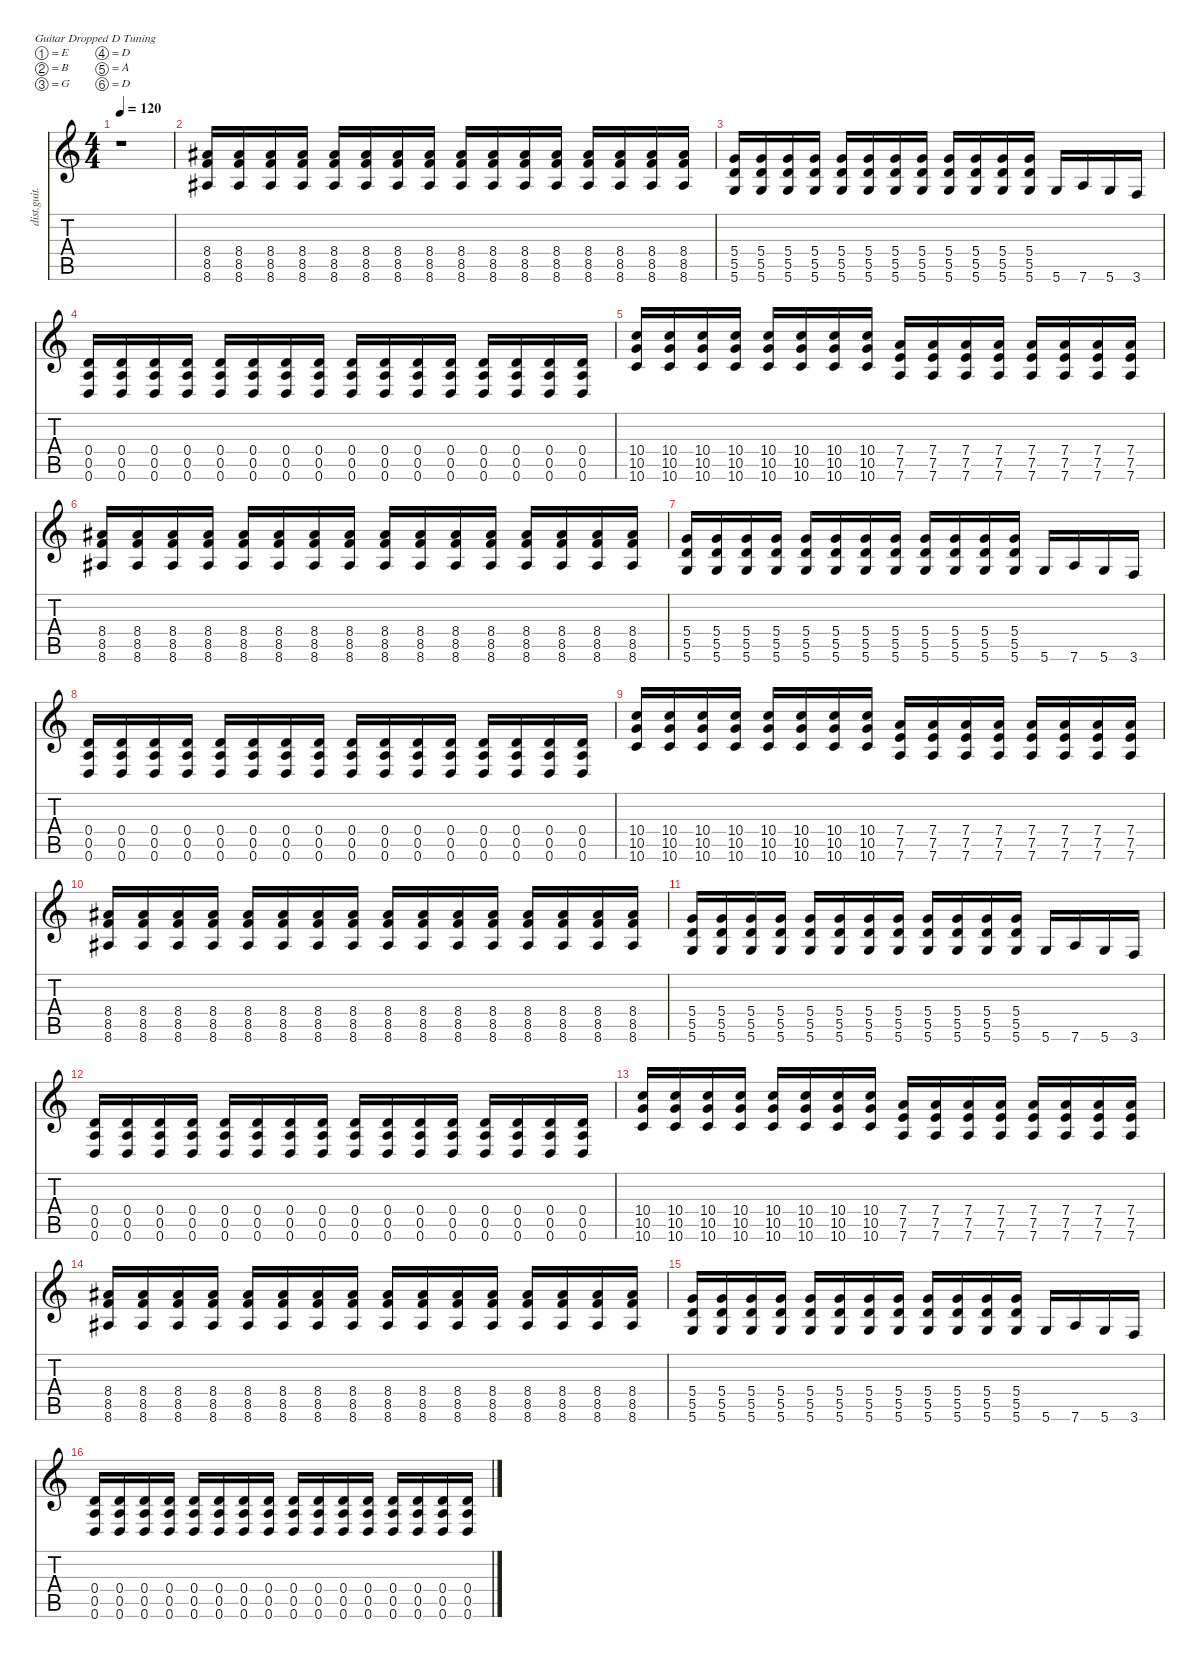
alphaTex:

\defaultSystemsLayout 4
\hideDynamics
\bracketExtendMode nobrackets
\otherSystemsTrackNameOrientation horizontal
\track ("riff" "dist.guit.") {instrument distortionguitar}
\staff {score tabs}
\tuning (E4 B3 G3 D3 A2 D2)
\ts (4 4)
\tempo 120
\clef g2
\ks c
r.1{dy mf beam Down} |
(8.6{acc #} 8.5 8.4{acc #}).16{beam Up} (8.6{acc #} 8.5 8.4{acc #}).16{beam Up} (8.6{acc #} 8.5 8.4{acc #}).16{beam Up} (8.6{acc #} 8.5 8.4{acc #}).16{beam Up} (8.6{acc #} 8.5 8.4{acc #}).16{beam Up} (8.6{acc #} 8.5 8.4{acc #}).16{beam Up} (8.6{acc #} 8.5 8.4{acc #}).16{beam Up} (8.6{acc #} 8.5 8.4{acc #}).16{beam Up} (8.6{acc #} 8.5 8.4{acc #}).16{beam Up} (8.6{acc #} 8.5 8.4{acc #}).16{beam Up} (8.6{acc #} 8.5 8.4{acc #}).16{beam Up} (8.6{acc #} 8.5 8.4{acc #}).16{beam Up} (8.6{acc #} 8.5 8.4{acc #}).16{beam Up} (8.6{acc #} 8.5 8.4{acc #}).16{beam Up} (8.6{acc #} 8.5 8.4{acc #}).16{beam Up} (8.6{acc #} 8.5 8.4{acc #}).16{beam Up} |
(5.6 5.5 5.4).16{beam Up} (5.6 5.5 5.4).16{beam Up} (5.6 5.5 5.4).16{beam Up} (5.6 5.5 5.4).16{beam Up} (5.6 5.5 5.4).16{beam Up} (5.6 5.5 5.4).16{beam Up} (5.6 5.5 5.4).16{beam Up} (5.6 5.5 5.4).16{beam Up} (5.6 5.5 5.4).16{beam Up} (5.6 5.5 5.4).16{beam Up} (5.6 5.5 5.4).16{beam Up} (5.6 5.5 5.4).16{beam Up} 5.6.16{beam Up} 7.6.16{beam Up} 5.6.16{beam Up} 3.6.16{beam Up} |
(0.6 0.5 0.4).16{beam Up} (0.6 0.5 0.4).16{beam Up} (0.6 0.5 0.4).16{beam Up} (0.6 0.5 0.4).16{beam Up} (0.6 0.5 0.4).16{beam Up} (0.6 0.5 0.4).16{beam Up} (0.6 0.5 0.4).16{beam Up} (0.6 0.5 0.4).16{beam Up} (0.6 0.5 0.4).16{beam Up} (0.6 0.5 0.4).16{beam Up} (0.6 0.5 0.4).16{beam Up} (0.6 0.5 0.4).16{beam Up} (0.6 0.5 0.4).16{beam Up} (0.6 0.5 0.4).16{beam Up} (0.6 0.5 0.4).16{beam Up} (0.6 0.5 0.4).16{beam Up} |
(10.6 10.5 10.4).16{beam Up} (10.6 10.5 10.4).16{beam Up} (10.6 10.5 10.4).16{beam Up} (10.6 10.5 10.4).16{beam Up} (10.6 10.5 10.4).16{beam Up} (10.6 10.5 10.4).16{beam Up} (10.6 10.5 10.4).16{beam Up} (10.6 10.5 10.4).16{beam Up} (7.6 7.5 7.4).16{beam Up} (7.6 7.5 7.4).16{beam Up} (7.6 7.5 7.4).16{beam Up} (7.6 7.5 7.4).16{beam Up} (7.6 7.5 7.4).16{beam Up} (7.6 7.5 7.4).16{beam Up} (7.6 7.5 7.4).16{beam Up} (7.6 7.5 7.4).16{beam Up} |
(8.6{acc #} 8.5 8.4{acc #}).16{beam Up} (8.6{acc #} 8.5 8.4{acc #}).16{beam Up} (8.6{acc #} 8.5 8.4{acc #}).16{beam Up} (8.6{acc #} 8.5 8.4{acc #}).16{beam Up} (8.6{acc #} 8.5 8.4{acc #}).16{beam Up} (8.6{acc #} 8.5 8.4{acc #}).16{beam Up} (8.6{acc #} 8.5 8.4{acc #}).16{beam Up} (8.6{acc #} 8.5 8.4{acc #}).16{beam Up} (8.6{acc #} 8.5 8.4{acc #}).16{beam Up} (8.6{acc #} 8.5 8.4{acc #}).16{beam Up} (8.6{acc #} 8.5 8.4{acc #}).16{beam Up} (8.6{acc #} 8.5 8.4{acc #}).16{beam Up} (8.6{acc #} 8.5 8.4{acc #}).16{beam Up} (8.6{acc #} 8.5 8.4{acc #}).16{beam Up} (8.6{acc #} 8.5 8.4{acc #}).16{beam Up} (8.6{acc #} 8.5 8.4{acc #}).16{beam Up} |
(5.6 5.5 5.4).16{beam Up} (5.6 5.5 5.4).16{beam Up} (5.6 5.5 5.4).16{beam Up} (5.6 5.5 5.4).16{beam Up} (5.6 5.5 5.4).16{beam Up} (5.6 5.5 5.4).16{beam Up} (5.6 5.5 5.4).16{beam Up} (5.6 5.5 5.4).16{beam Up} (5.6 5.5 5.4).16{beam Up} (5.6 5.5 5.4).16{beam Up} (5.6 5.5 5.4).16{beam Up} (5.6 5.5 5.4).16{beam Up} 5.6.16{beam Up} 7.6.16{beam Up} 5.6.16{beam Up} 3.6.16{beam Up} |
(0.6 0.5 0.4).16{beam Up} (0.6 0.5 0.4).16{beam Up} (0.6 0.5 0.4).16{beam Up} (0.6 0.5 0.4).16{beam Up} (0.6 0.5 0.4).16{beam Up} (0.6 0.5 0.4).16{beam Up} (0.6 0.5 0.4).16{beam Up} (0.6 0.5 0.4).16{beam Up} (0.6 0.5 0.4).16{beam Up} (0.6 0.5 0.4).16{beam Up} (0.6 0.5 0.4).16{beam Up} (0.6 0.5 0.4).16{beam Up} (0.6 0.5 0.4).16{beam Up} (0.6 0.5 0.4).16{beam Up} (0.6 0.5 0.4).16{beam Up} (0.6 0.5 0.4).16{beam Up} |
(10.6 10.5 10.4).16{beam Up} (10.6 10.5 10.4).16{beam Up} (10.6 10.5 10.4).16{beam Up} (10.6 10.5 10.4).16{beam Up} (10.6 10.5 10.4).16{beam Up} (10.6 10.5 10.4).16{beam Up} (10.6 10.5 10.4).16{beam Up} (10.6 10.5 10.4).16{beam Up} (7.6 7.5 7.4).16{beam Up} (7.6 7.5 7.4).16{beam Up} (7.6 7.5 7.4).16{beam Up} (7.6 7.5 7.4).16{beam Up} (7.6 7.5 7.4).16{beam Up} (7.6 7.5 7.4).16{beam Up} (7.6 7.5 7.4).16{beam Up} (7.6 7.5 7.4).16{beam Up} |
(8.6{acc #} 8.5 8.4{acc #}).16{beam Up} (8.6{acc #} 8.5 8.4{acc #}).16{beam Up} (8.6{acc #} 8.5 8.4{acc #}).16{beam Up} (8.6{acc #} 8.5 8.4{acc #}).16{beam Up} (8.6{acc #} 8.5 8.4{acc #}).16{beam Up} (8.6{acc #} 8.5 8.4{acc #}).16{beam Up} (8.6{acc #} 8.5 8.4{acc #}).16{beam Up} (8.6{acc #} 8.5 8.4{acc #}).16{beam Up} (8.6{acc #} 8.5 8.4{acc #}).16{beam Up} (8.6{acc #} 8.5 8.4{acc #}).16{beam Up} (8.6{acc #} 8.5 8.4{acc #}).16{beam Up} (8.6{acc #} 8.5 8.4{acc #}).16{beam Up} (8.6{acc #} 8.5 8.4{acc #}).16{beam Up} (8.6{acc #} 8.5 8.4{acc #}).16{beam Up} (8.6{acc #} 8.5 8.4{acc #}).16{beam Up} (8.6{acc #} 8.5 8.4{acc #}).16{beam Up} |
(5.6 5.5 5.4).16{beam Up} (5.6 5.5 5.4).16{beam Up} (5.6 5.5 5.4).16{beam Up} (5.6 5.5 5.4).16{beam Up} (5.6 5.5 5.4).16{beam Up} (5.6 5.5 5.4).16{beam Up} (5.6 5.5 5.4).16{beam Up} (5.6 5.5 5.4).16{beam Up} (5.6 5.5 5.4).16{beam Up} (5.6 5.5 5.4).16{beam Up} (5.6 5.5 5.4).16{beam Up} (5.6 5.5 5.4).16{beam Up} 5.6.16{beam Up} 7.6.16{beam Up} 5.6.16{beam Up} 3.6.16{beam Up} |
(0.6 0.5 0.4).16{beam Up} (0.6 0.5 0.4).16{beam Up} (0.6 0.5 0.4).16{beam Up} (0.6 0.5 0.4).16{beam Up} (0.6 0.5 0.4).16{beam Up} (0.6 0.5 0.4).16{beam Up} (0.6 0.5 0.4).16{beam Up} (0.6 0.5 0.4).16{beam Up} (0.6 0.5 0.4).16{beam Up} (0.6 0.5 0.4).16{beam Up} (0.6 0.5 0.4).16{beam Up} (0.6 0.5 0.4).16{beam Up} (0.6 0.5 0.4).16{beam Up} (0.6 0.5 0.4).16{beam Up} (0.6 0.5 0.4).16{beam Up} (0.6 0.5 0.4).16{beam Up} |
(10.6 10.5 10.4).16{beam Up} (10.6 10.5 10.4).16{beam Up} (10.6 10.5 10.4).16{beam Up} (10.6 10.5 10.4).16{beam Up} (10.6 10.5 10.4).16{beam Up} (10.6 10.5 10.4).16{beam Up} (10.6 10.5 10.4).16{beam Up} (10.6 10.5 10.4).16{beam Up} (7.6 7.5 7.4).16{beam Up} (7.6 7.5 7.4).16{beam Up} (7.6 7.5 7.4).16{beam Up} (7.6 7.5 7.4).16{beam Up} (7.6 7.5 7.4).16{beam Up} (7.6 7.5 7.4).16{beam Up} (7.6 7.5 7.4).16{beam Up} (7.6 7.5 7.4).16{beam Up} |
(8.6{acc #} 8.5 8.4{acc #}).16{beam Up} (8.6{acc #} 8.5 8.4{acc #}).16{beam Up} (8.6{acc #} 8.5 8.4{acc #}).16{beam Up} (8.6{acc #} 8.5 8.4{acc #}).16{beam Up} (8.6{acc #} 8.5 8.4{acc #}).16{beam Up} (8.6{acc #} 8.5 8.4{acc #}).16{beam Up} (8.6{acc #} 8.5 8.4{acc #}).16{beam Up} (8.6{acc #} 8.5 8.4{acc #}).16{beam Up} (8.6{acc #} 8.5 8.4{acc #}).16{beam Up} (8.6{acc #} 8.5 8.4{acc #}).16{beam Up} (8.6{acc #} 8.5 8.4{acc #}).16{beam Up} (8.6{acc #} 8.5 8.4{acc #}).16{beam Up} (8.6{acc #} 8.5 8.4{acc #}).16{beam Up} (8.6{acc #} 8.5 8.4{acc #}).16{beam Up} (8.6{acc #} 8.5 8.4{acc #}).16{beam Up} (8.6{acc #} 8.5 8.4{acc #}).16{beam Up} |
(5.6 5.5 5.4).16{beam Up} (5.6 5.5 5.4).16{beam Up} (5.6 5.5 5.4).16{beam Up} (5.6 5.5 5.4).16{beam Up} (5.6 5.5 5.4).16{beam Up} (5.6 5.5 5.4).16{beam Up} (5.6 5.5 5.4).16{beam Up} (5.6 5.5 5.4).16{beam Up} (5.6 5.5 5.4).16{beam Up} (5.6 5.5 5.4).16{beam Up} (5.6 5.5 5.4).16{beam Up} (5.6 5.5 5.4).16{beam Up} 5.6.16{beam Up} 7.6.16{beam Up} 5.6.16{beam Up} 3.6.16{beam Up} |
(0.6 0.5 0.4).16{beam Up} (0.6 0.5 0.4).16{beam Up} (0.6 0.5 0.4).16{beam Up} (0.6 0.5 0.4).16{beam Up} (0.6 0.5 0.4).16{beam Up} (0.6 0.5 0.4).16{beam Up} (0.6 0.5 0.4).16{beam Up} (0.6 0.5 0.4).16{beam Up} (0.6 0.5 0.4).16{beam Up} (0.6 0.5 0.4).16{beam Up} (0.6 0.5 0.4).16{beam Up} (0.6 0.5 0.4).16{beam Up} (0.6 0.5 0.4).16{beam Up} (0.6 0.5 0.4).16{beam Up} (0.6 0.5 0.4).16{beam Up} (0.6 0.5 0.4).16{beam Up}
